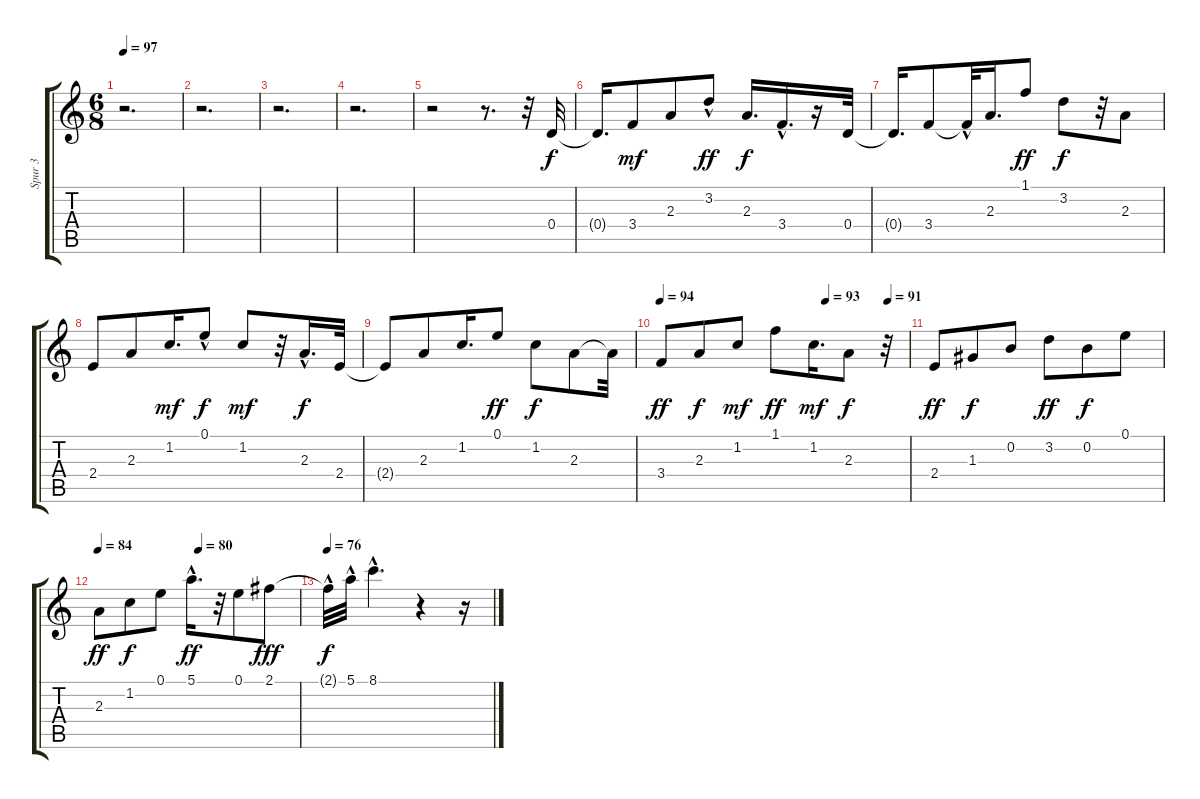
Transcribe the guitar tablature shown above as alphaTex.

\track ("Spur 3" "Spur 3") {instrument acousticguitarsteel}
\staff {score tabs}
\tuning (E4 B3 G3 D3 A2 E2) {hide}
\ts (6 8)
\tempo 97
\clef g2
\ks c
r.2{d dy ff} |
r.2{d} |
r.2{d} |
r.2{d} |
r.2 r.8{d} r.32 0.4.32{dy f} |
0.4{t}.16{d} 3.4.8{dy mf} 2.3.8 3.2{hac}.8{dy ff} 2.3.16{d dy f} 3.4{hac}.16{d} r.16 0.4.32 |
0.4{t}.16{d} 3.4.8 3.4{hac t}.32 2.3.16{d} 1.1.8{dy ff} 3.2.8{dy f} r.32 2.3.8 |
2.4.8 2.3.8 1.2.16{d dy mf} 0.1{hac}.8{dy f} 1.2.8{dy mf} r.32 2.3{hac}.16{d dy f} 2.4.32 |
2.4{t}.8 2.3.8 1.2.16{d} 0.1.8{dy ff} 1.2.8{dy f} 2.3.8 2.3{t}.32 |
\tempo 94
\tempo (93 0.6666666666666666)
\tempo (91 0.9166666666666666)
3.4.8{dy ff} 2.3.8{dy f} 1.2.8{dy mf} 1.1.8{dy ff} 1.2.16{d dy mf} 2.3.8{dy f} r.32 |
2.4.8{dy ff} 1.3.8{dy f} 0.2.8 3.2.8{dy ff} 0.2.8{dy f} 0.1.8 |
\tempo 84
\tempo (80 0.5)
2.3.8{dy ff} 1.2.8{dy f} 0.1.8 5.1{hac}.16{d dy ff} r.32 0.1.8 2.1.8{dy fff} |
\tempo 76
2.1{hac t}.32{dy f} 5.1{hac}.32 8.1{hac}.4{d} r.4 r.16
